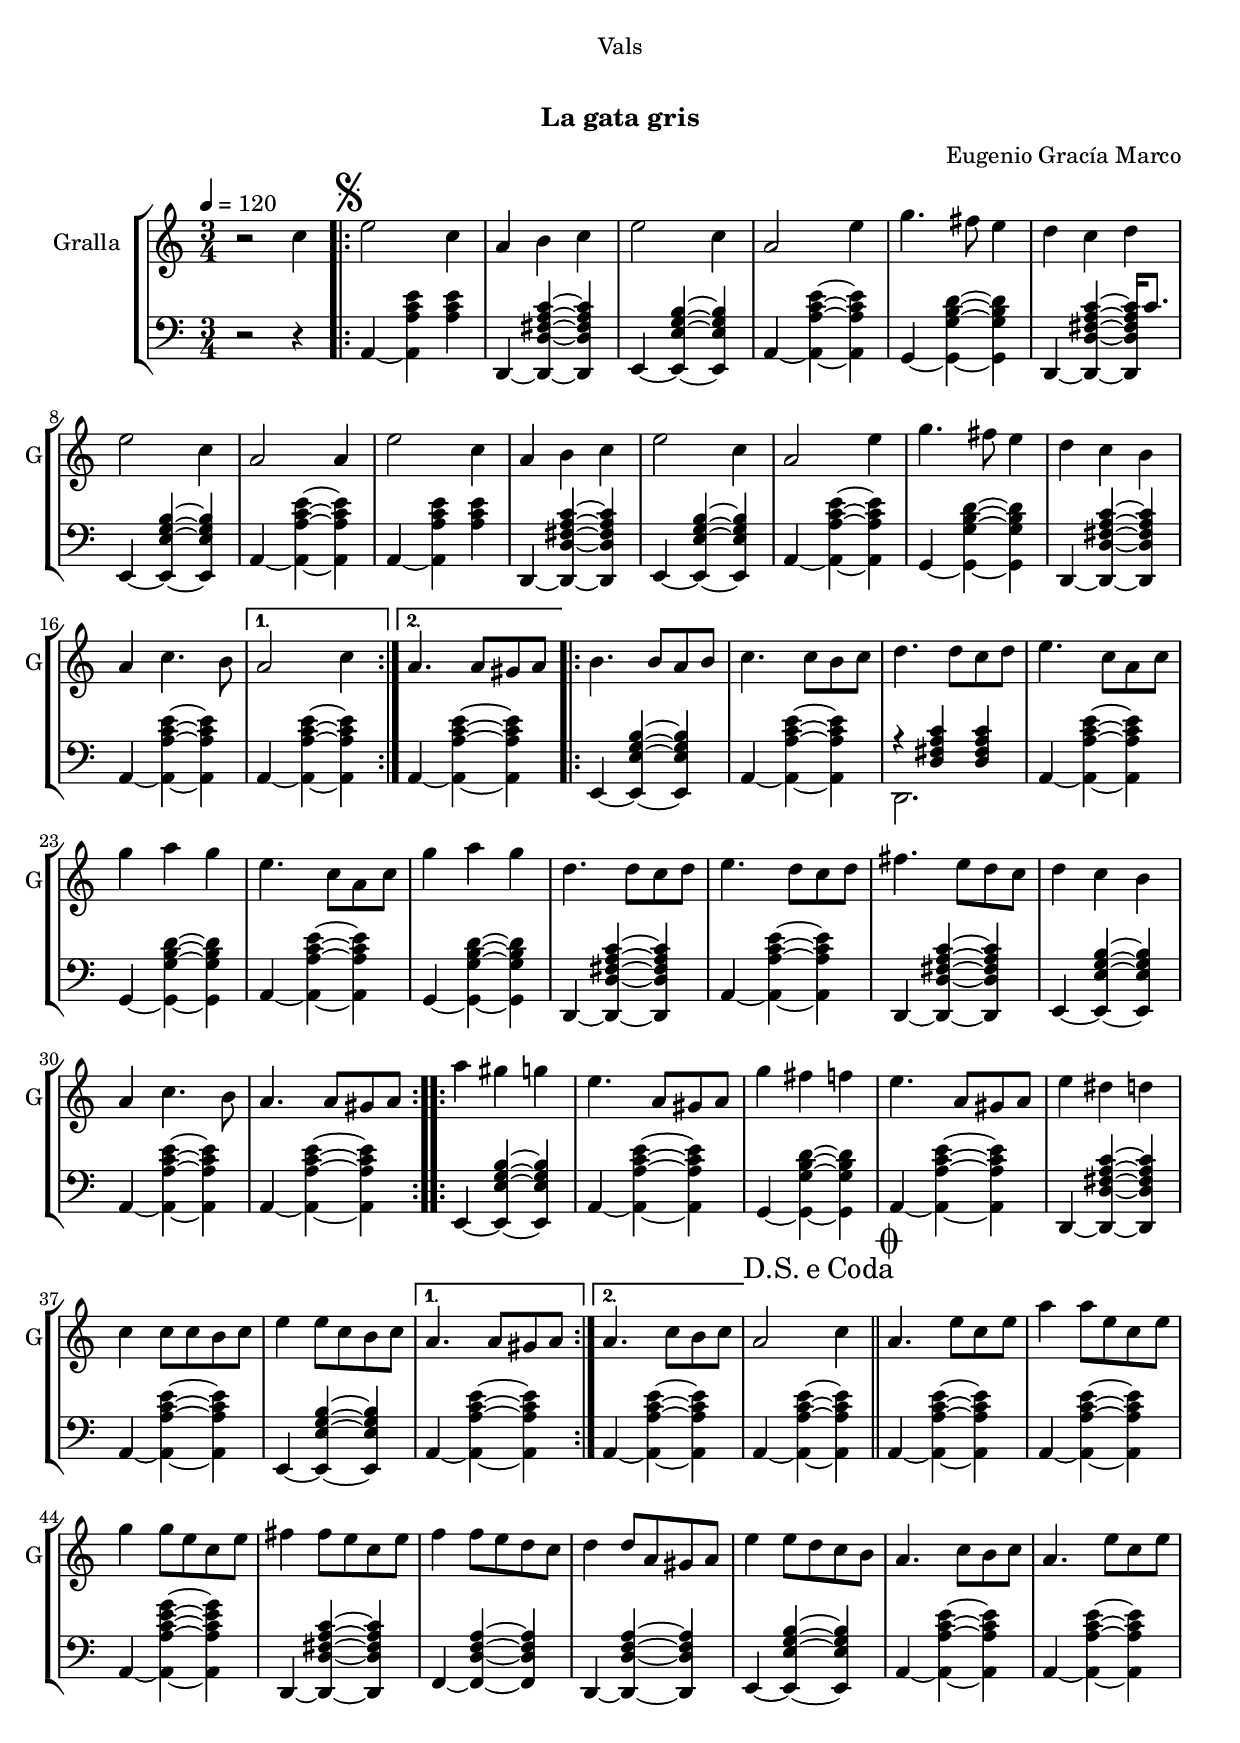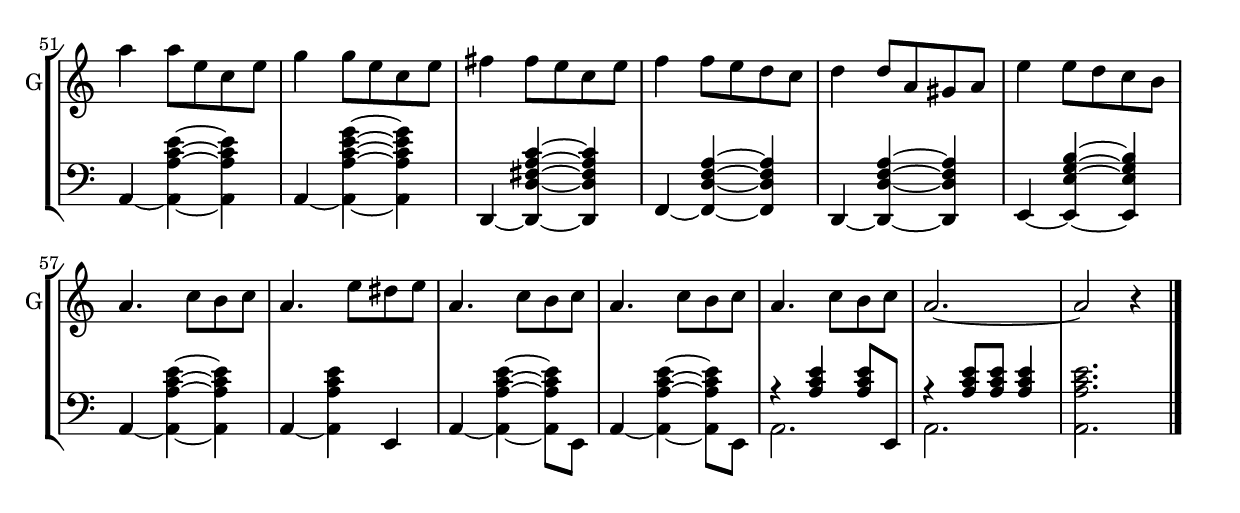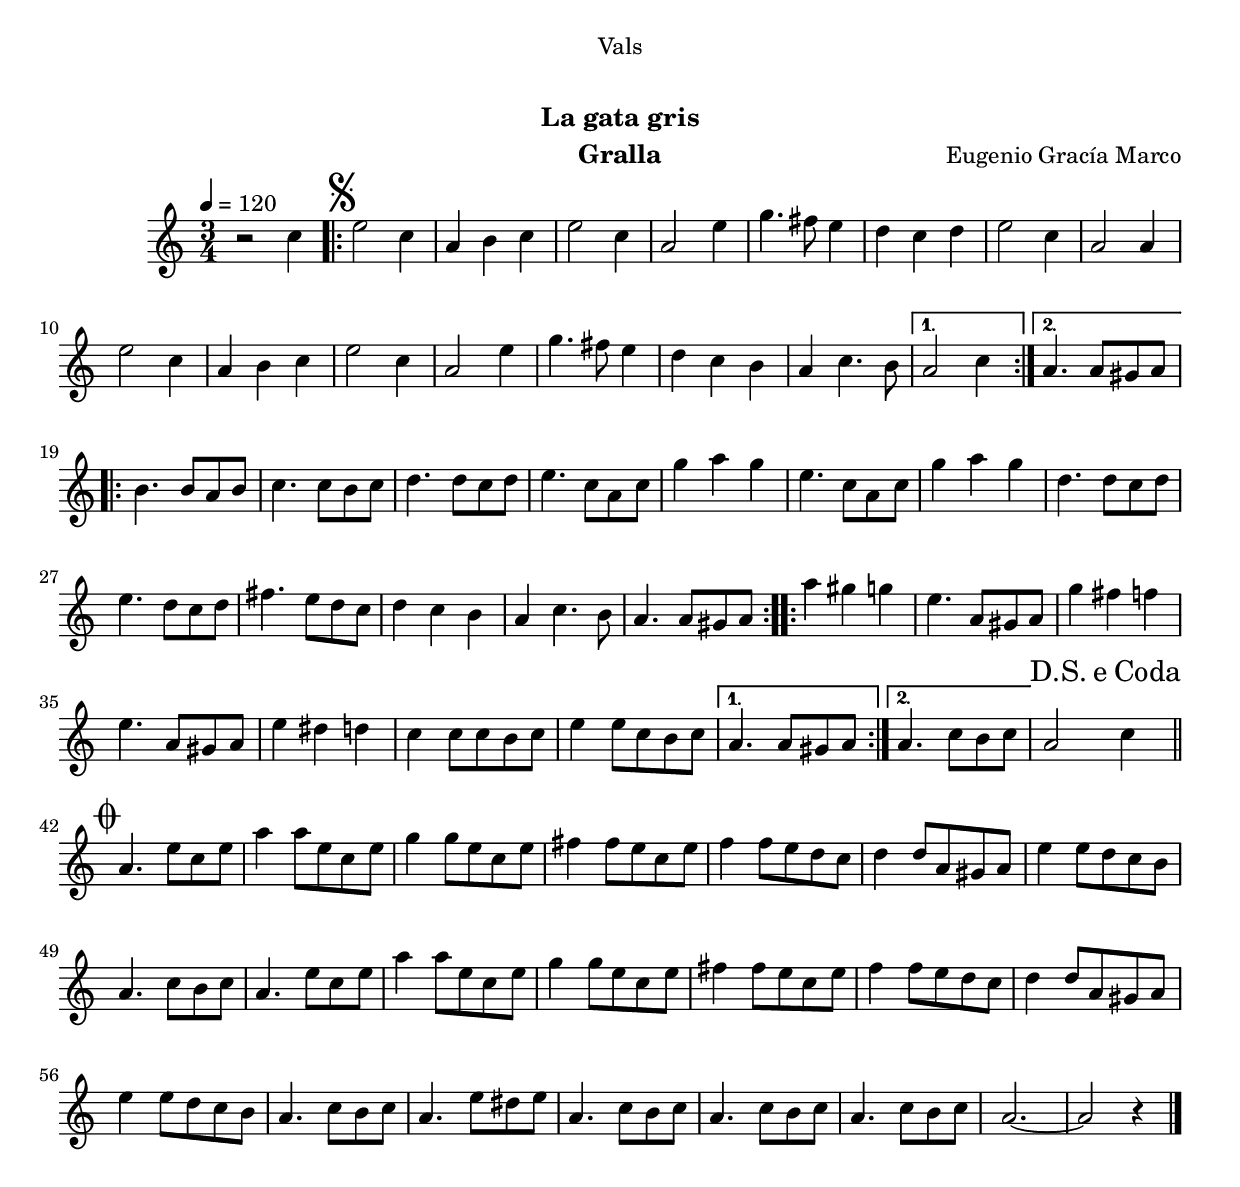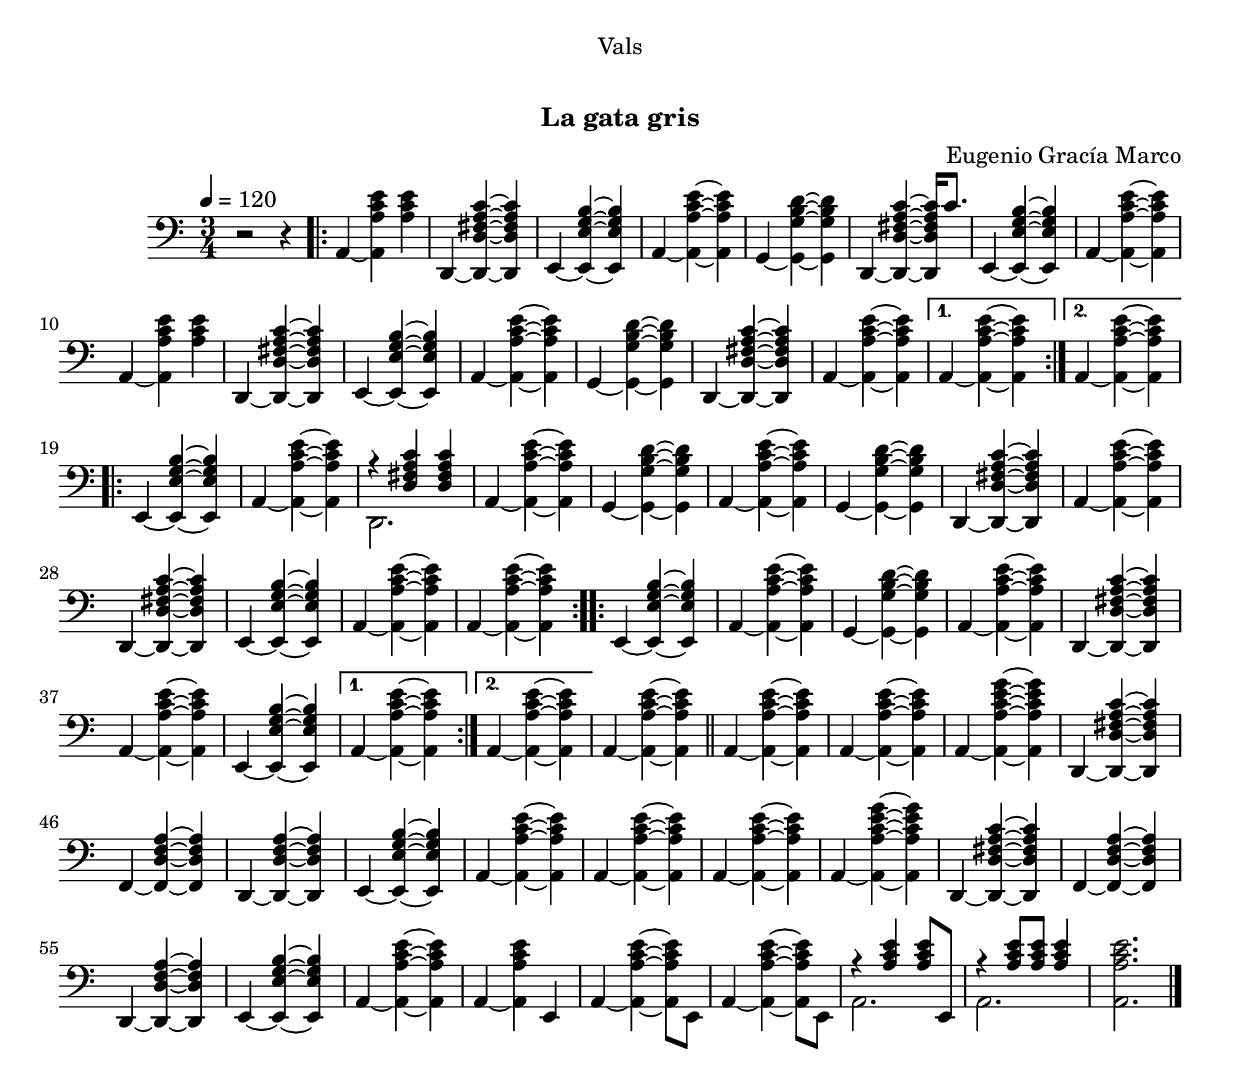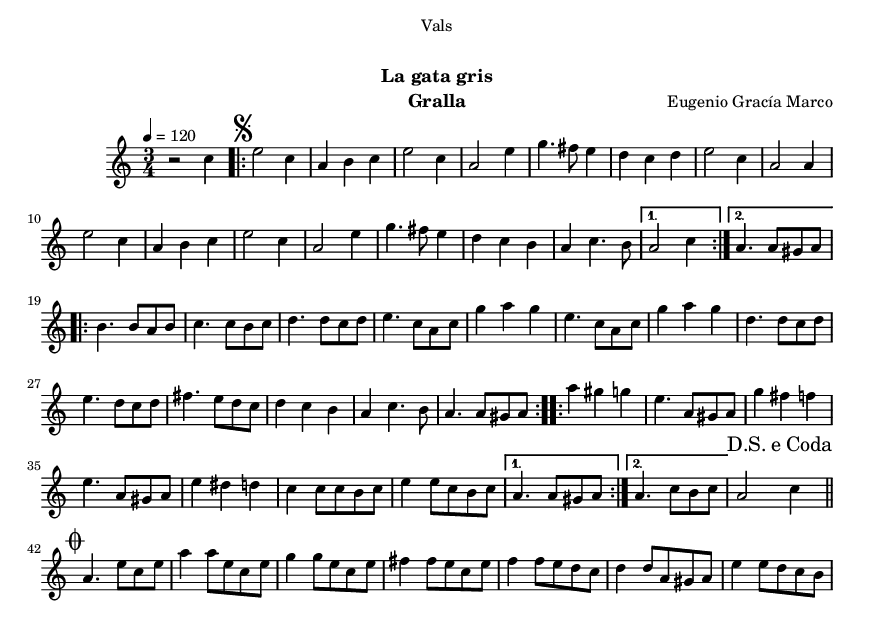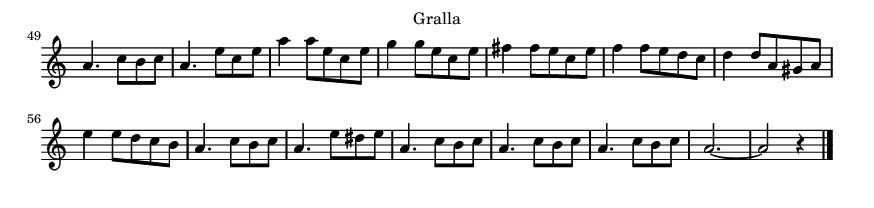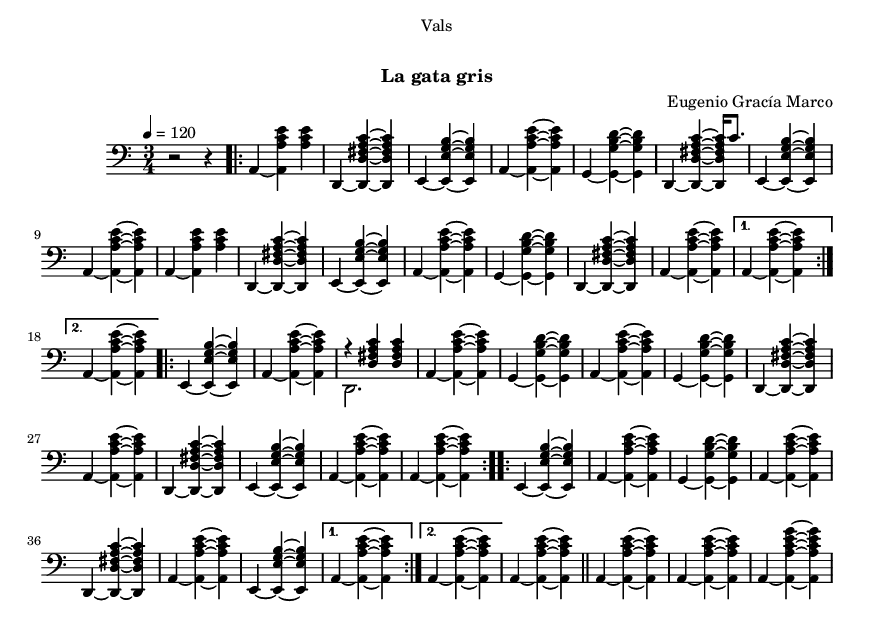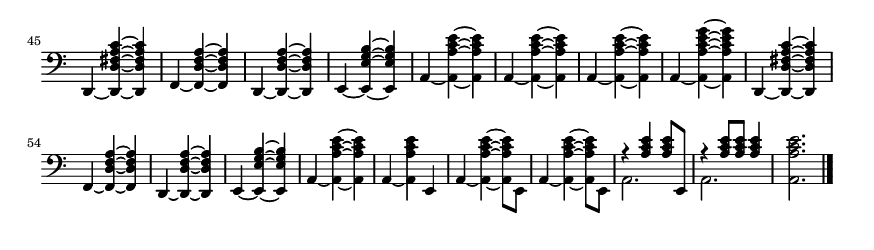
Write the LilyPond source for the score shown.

\version "2.16.0"

\header {
  dedication="Vals"
  title="   "
  subtitle="La gata gris"
  subsubtitle=""
  poet=""
  meter=""
  piece=""
  composer="Eugenio Gracía Marco"
  arranger=""
  opus=""
  instrument=""
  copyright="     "
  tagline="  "
}

liniaroAa =
\relative c''
{
  \tempo 4=120
  \clef treble
  \key c \major
  \time 3/4
  r2 c4  |
  \repeat volta 2 { \mark \markup {\musicglyph #"scripts.segno"} e2 c4  |
  a4 b c  |
  e2 c4  |
  %05
  a2 e'4  |
  g4. fis8 e4  |
  d4 c d  |
  e2 c4  |
  a2 a4  |
  %10
  e'2 c4  |
  a4 b c  |
  e2 c4  |
  a2 e'4  |
  g4. fis8 e4  |
  %15
  d4 c b  |
  a4 c4. b8 }
  \alternative { { a2 c4 }
  { a4. a8 gis a } }
  \repeat volta 2 { b4. b8 a b  |
  %20
  c4. c8 b c  |
  d4. d8 c d  |
  e4. c8 a c  |
  g'4 a g  |
  e4. c8 a c  |
  %25
  g'4 a g  |
  d4. d8 c d  |
  e4. d8 c d  |
  fis4. e8 d c  |
  d4 c b  |
  %30
  a4 c4. b8  |
  a4. a8 gis a  | }
  \repeat volta 2 { a'4 gis g  |
  e4. a,8 gis a  |
  g'4 fis f  |
  %35
  e4. a,8 gis a  |
  e'4 dis d  |
  c4 c8 c b c  |
  e4 e8 c b c }
  \alternative { { a4. a8 gis a }
  %40
  {  a4. c8 b c } }
  \mark \markup {D.S. e Coda} a2 c4  \bar "||"
  \mark \markup {\musicglyph #"scripts.coda"} a4. e'8 c e  |
  a4 a8 e c e  |
  g4 g8 e c e  |
  %45
  fis4 fis8 e c e  |
  f4 f8 e d c  |
  d4 d8 a gis a  |
  e'4 e8 d c b  |
  a4. c8 b c  |
  %50
  a4. e'8 c e  |
  a4 a8 e c e  |
  g4 g8 e c e  |
  fis4 fis8 e c e  |
  f4 f8 e d c  |
  %55
  d4 d8 a gis a  |
  e'4 e8 d c b  |
  a4. c8 b c  |
  a4. e'8 dis e  |
  a,4. c8 b c  |
  %60
  a4. c8 b c  |
  a4. c8 b c  |
  a2. ~  |
  a2 r4  \bar "|."
}

liniaroAb =
\relative a,
{
  \tempo 4=120
  \clef bass
  \key c \major
  \time 3/4
  r2 r4  |
  \repeat volta 2 { a4 ~ <a a' c e> <a' c e>  |
  d,,4 ~ <d d' fis a c> ~ <d d' fis a c>  |
  e4 ~ <e e' g b> ~ <e e' g b>  |
  %05
  a4 ~ <a a' c e> ~ <a a' c e>  |
  g4 ~ <g g' b d> ~ <g g' b d>  |
  d4 ~ <d d' fis a c> ~ <d d' fis a c>16 c''8.  |
  e,,4 ~ <e e' g b> ~ <e e' g b>  |
  a4 ~ <a a' c e> ~ <a a' c e>  |
  %10
  a4 ~ <a a' c e> <a' c e>  |
  d,,4 ~ <d d' fis a c> ~ <d d' fis a c>  |
  e4 ~ <e e' g b> ~ <e e' g b>  |
  a4 ~ <a a' c e> ~ <a a' c e>  |
  g4 ~ <g g' b d> ~ <g g' b d>  |
  %15
  d4 ~ <d d' fis a c> ~ <d d' fis a c>  |
  a'4 ~ <a a' c e> ~ <a a' c e> }
  \alternative { { a4 ~ <a a' c e> ~ <a a' c e> }
  { a4 ~ <a a' c e> ~ <a a' c e> } }
  \repeat volta 2 { e4 ~ <e e' g b> ~ <e e' g b>  |
  %20
  a4 ~ <a a' c e> ~ <a a' c e>  |
  << { r4 <d fis a c> <d fis a c> } \\ { d,2. } >>  |
  a'4 ~ <a a' c e> ~ <a a' c e>  |
  g4 ~ <g g' b d> ~ <g g' b d>  |
  a4 ~ <a a' c e> ~ <a a' c e>  |
  %25
  g4 ~ <g g' b d> ~ <g g' b d>  |
  d4 ~ <d d' fis a c> ~ <d d' fis a c>  |
  a'4 ~ <a a' c e> ~ <a a' c e>  |
  d,4 ~ <d d' fis a c> ~ <d d' fis a c>  |
  e4 ~ <e e' g b> ~ <e e' g b>  |
  %30
  a4 ~ <a a' c e> ~ <a a' c e>  |
  a4 ~ <a a' c e> ~ <a a' c e>  | }
  \repeat volta 2 { e4 ~ <e e' g b> ~ <e e' g b>  |
  a4 ~ <a a' c e> ~ <a a' c e>  |
  g4 ~ <g g' b d> ~ <g g' b d>  |
  %35
  a4 ~ <a a' c e> ~ <a a' c e>  |
  d,4 ~ <d d' fis a c> ~ <d d' fis a c>  |
  a'4 ~ <a a' c e> ~ <a a' c e>  |
  e4 ~ <e e' g b> ~ <e e' g b> }
  \alternative { { a4 ~ <a a' c e> ~ <a a' c e> }
  %40
  { a4 ~ <a a' c e> ~ <a a' c e> } }
  a4 ~ <a a' c e> ~ <a a' c e>  \bar "||"
  a4 ~ <a a' c e> ~ <a a' c e>  |
  a4 ~ <a a' c e> ~ <a a' c e>  |
  a4 ~ <a a' c e g> ~ <a a' c e g>  |
  %45
  d,4 ~ <d d' fis a c> ~ <d d' fis a c>  |
  f4 ~ <f d' f a> ~ <f d' f a>  |
  d4 ~ <d d' f a> ~ <d d' f a>  |
  e4 ~ <e e' g b> ~ <e e' g b>  |
  a4 ~ <a a' c e> ~ <a a' c e>  |
  %50
  a4 ~ <a a' c e> ~ <a a' c e>  |
  a4 ~ <a a' c e> ~ <a a' c e>  |
  a4 ~ <a a' c e g> ~ <a a' c e g>  |
  d,4 ~ <d d' fis a c> ~ <d d' fis a c>  |
  f4 ~ <f d' f a> ~ <f d' f a>  |
  %55
  d4 ~ <d d' f a> ~ <d d' f a>  |
  e4 ~ <e e' g b> ~ <e e' g b>  |
  a4 ~ <a a' c e> ~ <a a' c e>  |
  a4 ~ <a a' c e> e  |
  a4 ~ <a a' c e> ~ <a a' c e>8 e  |
  %60
  a4 ~ <a a' c e> ~ <a a' c e>8 e  |
  << { r4 <a' c e> <a c e>8 e, } \\ { a2. } >>  |
  << { r4 <a' c e>8 <a c e> <a c e>4 } \\ { a,2. } >>  |
  <a a' c e>2.  \bar "|."
}

\book {

\paper {
  print-page-number = false
}

\bookpart {
  \score {
    \new StaffGroup {
      \override Score.RehearsalMark #'self-alignment-X = #LEFT
      <<
        \new Staff \with {instrumentName = #"Gralla" shortInstrumentName = #"G"} \liniaroAa
        \new Staff \with {instrumentName = #"" shortInstrumentName = #" "} \liniaroAb
      >>
    }
    \layout {}
  }\score { \unfoldRepeats
    \new StaffGroup {
      \override Score.RehearsalMark #'self-alignment-X = #LEFT
      <<
        \new Staff \with {instrumentName = #"Gralla" shortInstrumentName = #"G"} \liniaroAa
        \new Staff \with {instrumentName = #"" shortInstrumentName = #" "} \liniaroAb
      >>
    }
    \midi {}
  }
}

\bookpart {
  \header {instrument="Gralla"}
  \score {
    \new StaffGroup {
      \override Score.RehearsalMark #'self-alignment-X = #LEFT
      <<
        \new Staff \liniaroAa
      >>
    }
    \layout {}
  }\score { \unfoldRepeats
    \new StaffGroup {
      \override Score.RehearsalMark #'self-alignment-X = #LEFT
      <<
        \new Staff \liniaroAa
      >>
    }
    \midi {}
  }
}

\bookpart {
  \header {instrument=""}
  \score {
    \new StaffGroup {
      \override Score.RehearsalMark #'self-alignment-X = #LEFT
      <<
        \new Staff \liniaroAb
      >>
    }
    \layout {}
  }\score { \unfoldRepeats
    \new StaffGroup {
      \override Score.RehearsalMark #'self-alignment-X = #LEFT
      <<
        \new Staff \liniaroAb
      >>
    }
    \midi {}
  }
}

}

\book {

\paper {
  print-page-number = false
  #(set-paper-size "a6landscape")
  #(layout-set-staff-size 14)
}

\bookpart {
  \header {instrument="Gralla"}
  \score {
    \new StaffGroup {
      \override Score.RehearsalMark #'self-alignment-X = #LEFT
      <<
        \new Staff \liniaroAa
      >>
    }
    \layout {}
  }
}

\bookpart {
  \header {instrument=""}
  \score {
    \new StaffGroup {
      \override Score.RehearsalMark #'self-alignment-X = #LEFT
      <<
        \new Staff \liniaroAb
      >>
    }
    \layout {}
  }
}

}

